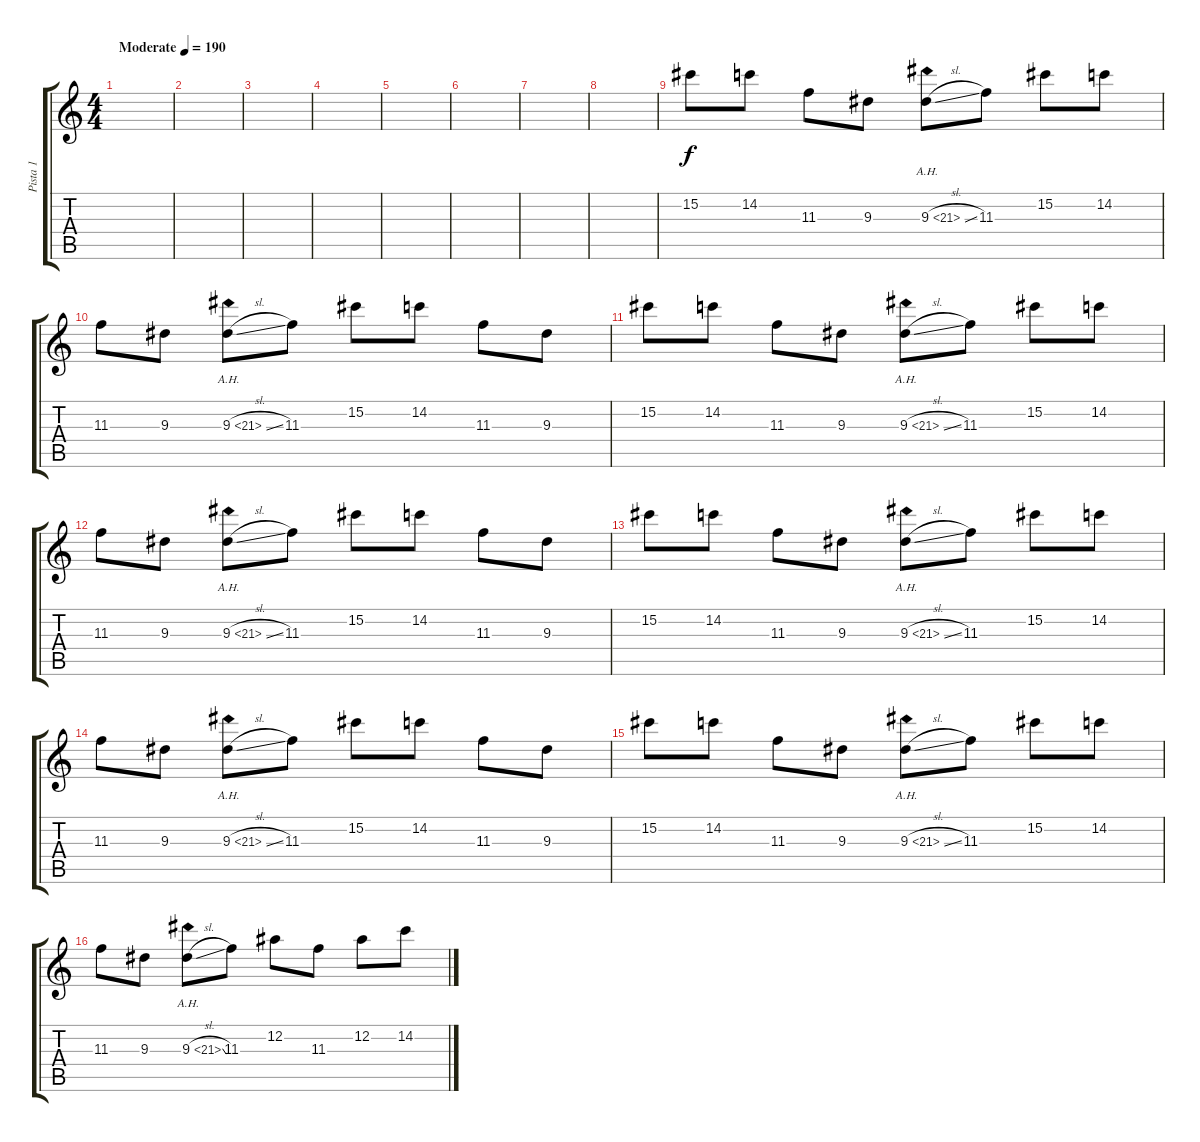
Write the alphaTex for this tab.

\track ("Pista 1" "Pista 1") {instrument distortionguitar}
\staff {score tabs}
\tuning (Eb4 Bb3 Gb3 Db3 Ab2 Db2) {hide}
\ts (4 4)
\tempo (190 "Moderate")
\clef g2
\ks c
|
|
|
|
|
|
|
|
15.2.8 14.2.8 11.3.8 9.3.8 9.3{ah 12 sl}.8 11.3.8 15.2.8 14.2.8 |
11.3.8 9.3.8 9.3{ah 12 sl}.8 11.3.8 15.2.8 14.2.8 11.3.8 9.3.8 |
15.2.8 14.2.8 11.3.8 9.3.8 9.3{ah 12 sl}.8 11.3.8 15.2.8 14.2.8 |
11.3.8 9.3.8 9.3{ah 12 sl}.8 11.3.8 15.2.8 14.2.8 11.3.8 9.3.8 |
15.2.8 14.2.8 11.3.8 9.3.8 9.3{ah 12 sl}.8 11.3.8 15.2.8 14.2.8 |
11.3.8 9.3.8 9.3{ah 12 sl}.8 11.3.8 15.2.8 14.2.8 11.3.8 9.3.8 |
15.2.8 14.2.8 11.3.8 9.3.8 9.3{ah 12 sl}.8 11.3.8 15.2.8 14.2.8 |
11.3.8 9.3.8 9.3{ah 12 sl}.8 11.3.8 12.2.8 11.3.8 12.2.8 14.2.8
